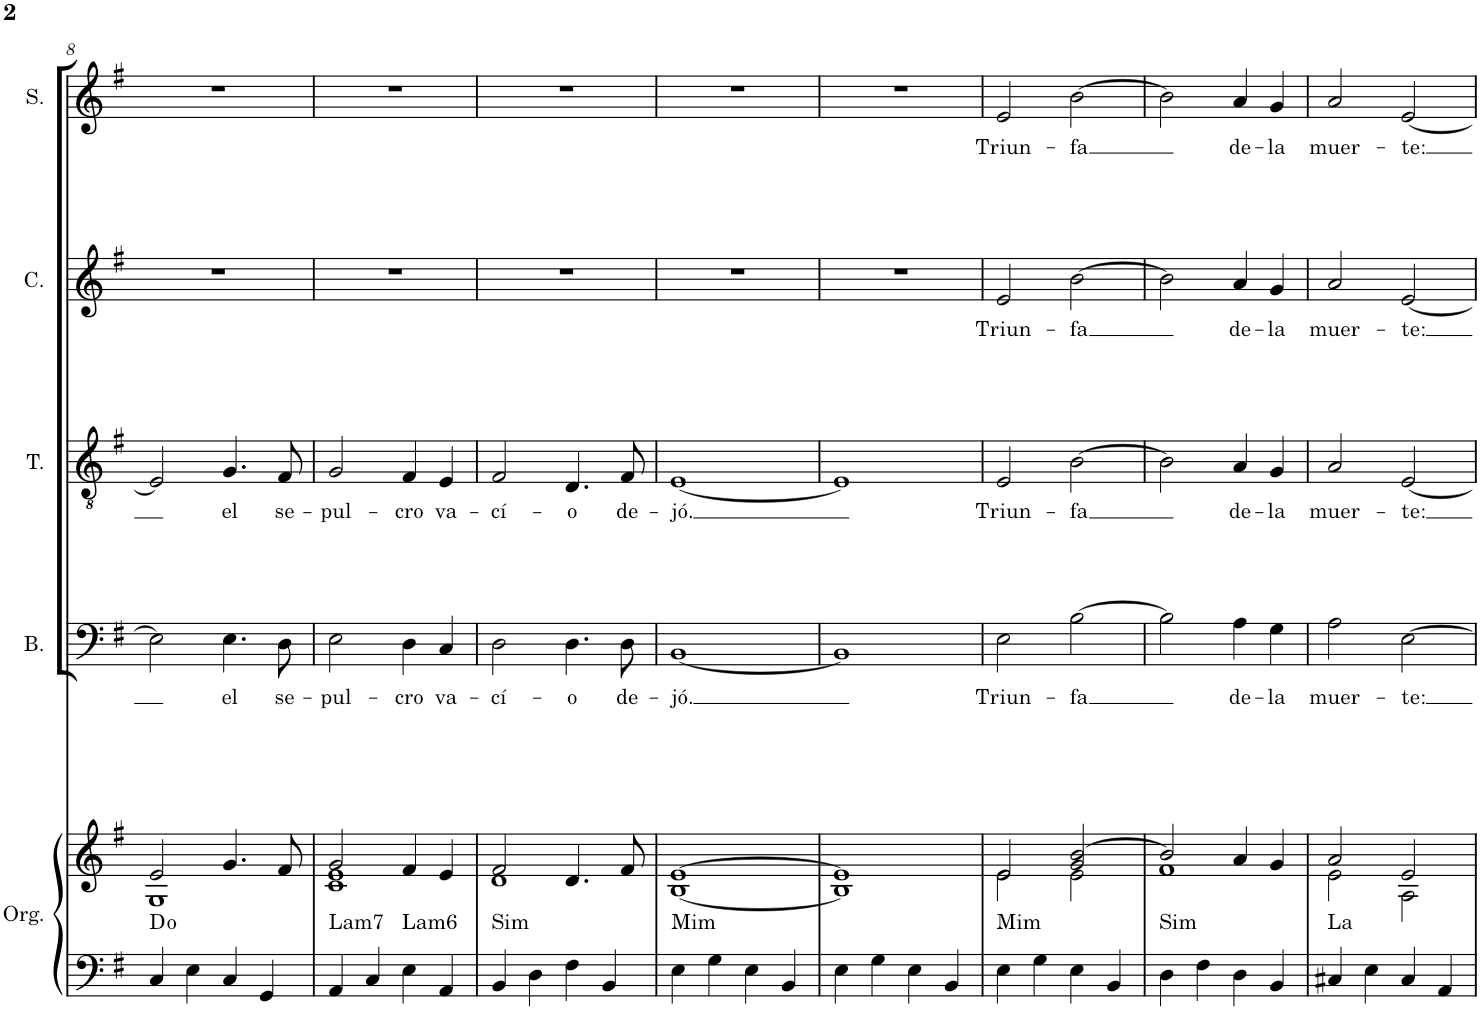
**kern	**kern	**harte	**kern	**text	**kern	**text	**kern	**text	**kern	**text
*part5	*part5	*part5	*part4	*part4	*part3	*part3	*part2	*part2	*part1	*part1
*staff6	*staff5	*	*staff4	*staff4	*staff3	*staff3	*staff2	*staff2	*staff1	*staff1
*I"Órgano	*	*	*I"Bajo	*	*I"Tenor	*	*I"Contralto	*	*I"Soprano	*
*	*	*	*I'B.	*	*I'T.	*	*I'C.	*	*I'S.	*
!!LO:PB:g=z
*clefF4	*clefG2	*	*clefF4	*	*clefGv2	*	*clefG2	*	*clefG2	*
*k[f#]	*k[f#]	*	*k[f#]	*	*k[f#]	*	*k[f#]	*	*k[f#]	*
*M4/4	*M4/4	*	*M4/4	*	*M4/4	*	*M4/4	*	*M4/4	*
*met(c)	*met(c)	*	*met(c)	*	*met(c)	*	*met(c)	*	*met(c)	*
=8	=8	=8	=8	=8	=8	=8	=8	=8	=8	=8
*	*^	*	*	*	*	*	*	*	*	*
4C/	2e/	1G	D:dim	2E\]	.	2E/]	.	1r	.	1r	.
4E\	.	.	.	.	.	.	.	.	.	.	.
!	!	!	!	!	!LO:LY:b	!	!LO:LY:b	!	!	!	!
4C/	4.g/	.	.	4.E\	el	4.G/	el	.	.	.	.
4GG/	.	.	.	.	.	.	.	.	.	.	.
!	!	!	!	!	!LO:LY:b	!	!LO:LY:b	!	!	!	!
.	8f#/	.	.	8D\	se-	8F#/	se-	.	.	.	.
=9	=9	=9	=9	=9	=9	=9	=9	=9	=9	=9	=9
!	!	!	!LO:H:kt=Lam7	!	!LO:LY:b	!	!LO:LY:b	!	!	!	!
4AA/	2g/	1c 1e	N	2E\	-pul-	2G/	-pul-	1r	.	1r	.
4C/	.	.	.	.	.	.	.	.	.	.	.
!	!	!	!LO:H:kt=Lam6	!	!LO:LY:b	!	!LO:LY:b	!	!	!	!
4E\	4f#/	.	N	4D\	-cro	4F#/	-cro	.	.	.	.
!	!	!	!	!	!LO:LY:b	!	!LO:LY:b	!	!	!	!
4AA/	4e/	.	.	4C/	va-	4E/	va-	.	.	.	.
=10	=10	=10	=10	=10	=10	=10	=10	=10	=10	=10	=10
!	!	!	!LO:H:kt=Sim	!	!LO:LY:b	!	!LO:LY:b	!	!	!	!
4BB/	2f#/	1d	N	2D\	-cí-	2F#/	-cí-	1r	.	1r	.
4D\	.	.	.	.	.	.	.	.	.	.	.
!	!	!	!	!	!LO:LY:b	!	!LO:LY:b	!	!	!	!
4F#\	4.d/	.	.	4.D\	-o	4.D/	-o	.	.	.	.
4BB/	.	.	.	.	.	.	.	.	.	.	.
!	!	!	!	!	!LO:LY:b	!	!LO:LY:b	!	!	!	!
.	8f#/	.	.	8D\	de-	8F#/	de-	.	.	.	.
=11	=11	=11	=11	=11	=11	=11	=11	=11	=11	=11	=11
!	!	!	!LO:H:kt=Mim	!	!LO:LY:b	!	!LO:LY:b	!	!	!	!
4E\	[1e	[1B	N	[1BB	-jó.	[1E	-jó.	1r	.	1r	.
4G\	.	.	.	.	.	.	.	.	.	.	.
4E\	.	.	.	.	.	.	.	.	.	.	.
4BB/	.	.	.	.	.	.	.	.	.	.	.
=12	=12	=12	=12	=12	=12	=12	=12	=12	=12	=12	=12
4E\	1e]	1B]	.	1BB]	.	1E]	.	1r	.	1r	.
4G\	.	.	.	.	.	.	.	.	.	.	.
4E\	.	.	.	.	.	.	.	.	.	.	.
4BB/	.	.	.	.	.	.	.	.	.	.	.
=13	=13	=13	=13	=13	=13	=13	=13	=13	=13	=13	=13
!	!	!	!LO:H:kt=Mim	!	!LO:LY:b	!	!LO:LY:b	!	!LO:LY:b	!	!LO:LY:b
4E\	2e/	2e\	N	2E\	Triun-	2E/	Triun-	2e/	Triun-	2e/	Triun-
4G\	.	.	.	.	.	.	.	.	.	.	.
!	!	!	!	!	!LO:LY:b	!	!LO:LY:b	!	!LO:LY:b	!	!LO:LY:b
4E\	2g/ [2b/	2e\	.	[2B\	-fa	[2B\	-fa	[2b\	-fa	[2b\	-fa
4BB/	.	.	.	.	.	.	.	.	.	.	.
=14	=14	=14	=14	=14	=14	=14	=14	=14	=14	=14	=14
!	!	!	!LO:H:kt=Sim	!	!	!	!	!	!	!	!
4D\	2b/]	1f#	N	2B\]	.	2B\]	.	2b\]	.	2b\]	.
4F#\	.	.	.	.	.	.	.	.	.	.	.
!	!	!	!	!	!LO:LY:b	!	!LO:LY:b	!	!LO:LY:b	!	!LO:LY:b
4D\	4a/	.	.	4A\	de-	4A/	de-	4a/	de-	4a/	de-
!	!	!	!	!	!LO:LY:b	!	!LO:LY:b	!	!LO:LY:b	!	!LO:LY:b
4BB/	4g/	.	.	4G\	-la	4G/	-la	4g/	-la	4g/	-la
=15	=15	=15	=15	=15	=15	=15	=15	=15	=15	=15	=15
!	!	!	!LO:H:kt=La	!	!LO:LY:b	!	!LO:LY:b	!	!LO:LY:b	!	!LO:LY:b
4C#X/	2a/	2e\	N	2A\	muer-	2A/	muer-	2a/	muer-	2a/	muer-
4E\	.	.	.	.	.	.	.	.	.	.	.
!	!	!	!	!	!LO:LY:b	!	!LO:LY:b	!	!LO:LY:b	!	!LO:LY:b
4C#/	2e/	2A\	.	[2E\	-te:	[2E/	-te:	[2e/	-te:	[2e/	-te:
4AA/	.	.	.	.	.	.	.	.	.	.	.
*	*v	*v	*	*	*	*	*	*	*	*	*
=	=	=	=	=	=	=	=	=	=	=
*-	*-	*-	*-	*-	*-	*-	*-	*-	*-	*-
